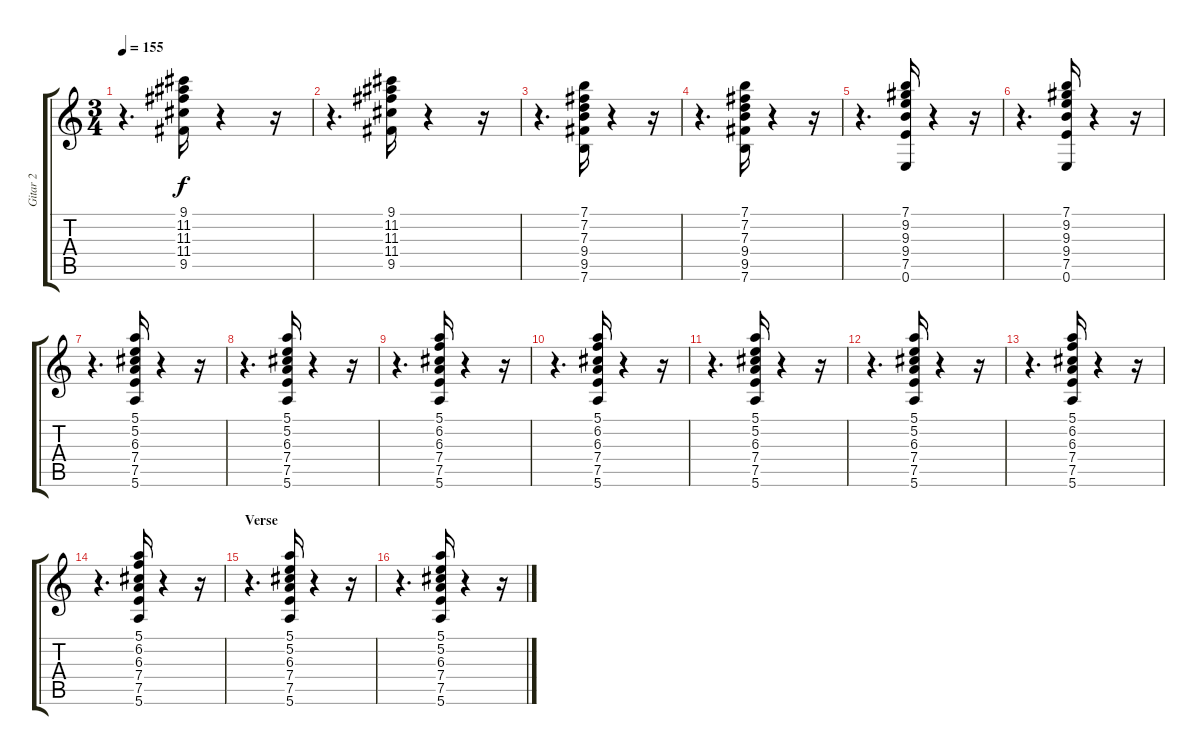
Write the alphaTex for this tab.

\track ("Gitar 2" "Gitar 2") {instrument electricguitarclean}
\staff {score tabs}
\tuning (E4 B3 G3 D3 A2 E2) {hide}
\ts (3 4)
\tempo 155
\clef g2
\ks c
r.4{d dy f} (9.1 11.2 11.3 11.4 9.5).16 r.4 r.16 |
r.4{d} (9.1 11.2 11.3 11.4 9.5).16 r.4 r.16 |
r.4{d} (7.1 7.2 7.3 9.4 9.5 7.6).16 r.4 r.16 |
r.4{d} (7.1 7.2 7.3 9.4 9.5 7.6).16 r.4 r.16 |
r.4{d} (7.1 9.2 9.3 9.4 7.5 0.6).16 r.4 r.16 |
r.4{d} (7.1 9.2 9.3 9.4 7.5 0.6).16 r.4 r.16 |
r.4{d} (5.1 5.2 6.3 7.4 7.5 5.6).16 r.4 r.16 |
r.4{d} (5.1 5.2 6.3 7.4 7.5 5.6).16 r.4 r.16 |
r.4{d} (5.1 6.2 6.3 7.4 7.5 5.6).16 r.4 r.16 |
r.4{d} (5.1 6.2 6.3 7.4 7.5 5.6).16 r.4 r.16 |
r.4{d} (5.1 5.2 6.3 7.4 7.5 5.6).16 r.4 r.16 |
r.4{d} (5.1 5.2 6.3 7.4 7.5 5.6).16 r.4 r.16 |
r.4{d} (5.1 6.2 6.3 7.4 7.5 5.6).16 r.4 r.16 |
r.4{d} (5.1 6.2 6.3 7.4 7.5 5.6).16 r.4 r.16 |
\section ("" "Verse")
r.4{d} (5.1 5.2 6.3 7.4 7.5 5.6).16 r.4 r.16 |
r.4{d} (5.1 5.2 6.3 7.4 7.5 5.6).16 r.4 r.16
